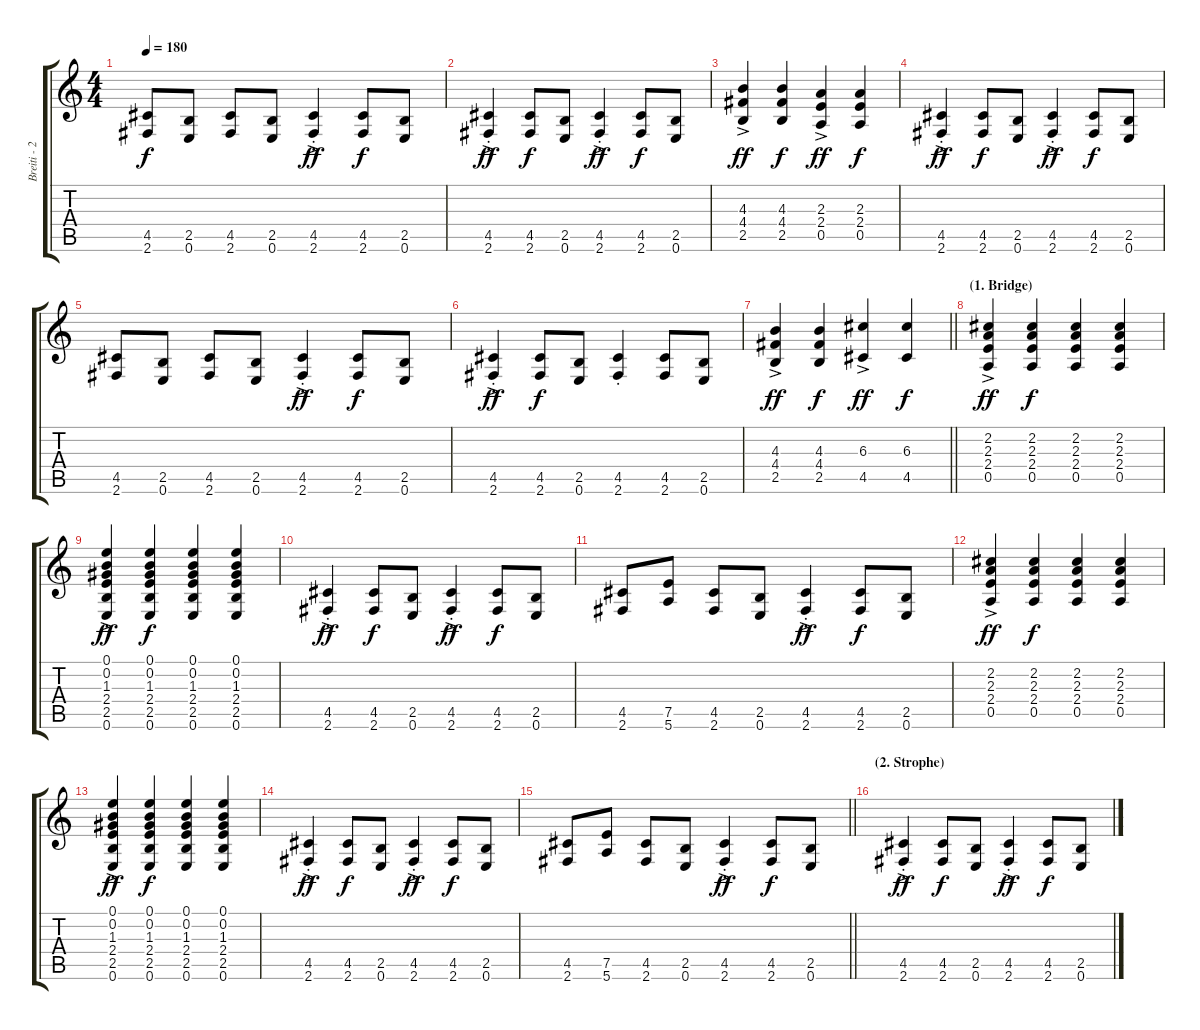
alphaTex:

\track ("Breiti - 2. Gitarre" "Breiti - 2") {instrument distortionguitar}
\staff {score tabs}
\tuning (E4 B3 G3 D3 A2 E2) {hide}
\ts (4 4)
\tempo 180
\clef g2
\ks c
(4.5 2.6).8{dy f} (2.5 0.6).8 (4.5 2.6).8 (2.5 0.6).8 (4.5{ac st} 2.6{ac st}).4{dy ff} (4.5 2.6).8{dy f} (2.5 0.6).8 |
(4.5{ac st} 2.6{ac st}).4{dy ff} (4.5 2.6).8{dy f} (2.5 0.6).8 (4.5{ac st} 2.6{ac st}).4{dy ff} (4.5 2.6).8{dy f} (2.5 0.6).8 |
(4.3{ac} 4.4{ac} 2.5{ac}).4{dy ff} (4.3 4.4 2.5).4{dy f} (2.3{ac} 2.4{ac} 0.5{ac}).4{dy ff} (2.3 2.4 0.5).4{dy f} |
(4.5{ac st} 2.6{ac st}).4{dy ff} (4.5 2.6).8{dy f} (2.5 0.6).8 (4.5{ac st} 2.6{ac st}).4{dy ff} (4.5 2.6).8{dy f} (2.5 0.6).8 |
(4.5 2.6).8 (2.5 0.6).8 (4.5 2.6).8 (2.5 0.6).8 (4.5{ac st} 2.6{ac st}).4{dy ff} (4.5 2.6).8{dy f} (2.5 0.6).8 |
(4.5{ac st} 2.6{ac st}).4{dy ff} (4.5 2.6).8{dy f} (2.5 0.6).8 (4.5{st} 2.6{st}).4 (4.5 2.6).8 (2.5 0.6).8 |
\barLineRight lightlight
(4.3{ac} 4.4{ac} 2.5{ac}).4{dy ff} (4.3 4.4 2.5).4{dy f} (6.3{ac} 4.5{ac}).4{dy ff} (6.3 4.5).4{dy f} |
\section ("" "(1. Bridge)")
(2.2{ac} 2.3{ac} 2.4{ac} 0.5{ac}).4{dy ff} (2.2 2.3 2.4 0.5).4{dy f} (2.2 2.3 2.4 0.5).4 (2.2 2.3 2.4 0.5).4 |
(0.1{ac} 0.2{ac} 1.3{ac} 2.4{ac} 2.5{ac} 0.6{ac}).4{dy ff} (0.1 0.2 1.3 2.4 2.5 0.6).4{dy f} (0.1 0.2 1.3 2.4 2.5 0.6).4 (0.1 0.2 1.3 2.4 2.5 0.6).4 |
(4.5{ac st} 2.6{ac st}).4{dy ff} (4.5 2.6).8{dy f} (2.5 0.6).8 (4.5{ac st} 2.6{ac st}).4{dy ff} (4.5 2.6).8{dy f} (2.5 0.6).8 |
(4.5 2.6).8 (7.5 5.6).8 (4.5 2.6).8 (2.5 0.6).8 (4.5{ac st} 2.6{ac st}).4{dy ff} (4.5 2.6).8{dy f} (2.5 0.6).8 |
(2.2{ac} 2.3{ac} 2.4{ac} 0.5{ac}).4{dy ff} (2.2 2.3 2.4 0.5).4{dy f} (2.2 2.3 2.4 0.5).4 (2.2 2.3 2.4 0.5).4 |
(0.1{ac} 0.2{ac} 1.3{ac} 2.4{ac} 2.5{ac} 0.6{ac}).4{dy ff} (0.1 0.2 1.3 2.4 2.5 0.6).4{dy f} (0.1 0.2 1.3 2.4 2.5 0.6).4 (0.1 0.2 1.3 2.4 2.5 0.6).4 |
(4.5{ac st} 2.6{ac st}).4{dy ff} (4.5 2.6).8{dy f} (2.5 0.6).8 (4.5{ac st} 2.6{ac st}).4{dy ff} (4.5 2.6).8{dy f} (2.5 0.6).8 |
\barLineRight lightlight
(4.5 2.6).8 (7.5 5.6).8 (4.5 2.6).8 (2.5 0.6).8 (4.5{ac st} 2.6{ac st}).4{dy ff} (4.5 2.6).8{dy f} (2.5 0.6).8 |
\section ("" "(2. Strophe)")
(4.5{ac st} 2.6{ac st}).4{dy ff} (4.5 2.6).8{dy f} (2.5 0.6).8 (4.5{ac st} 2.6{ac st}).4{dy ff} (4.5 2.6).8{dy f} (2.5 0.6).8
